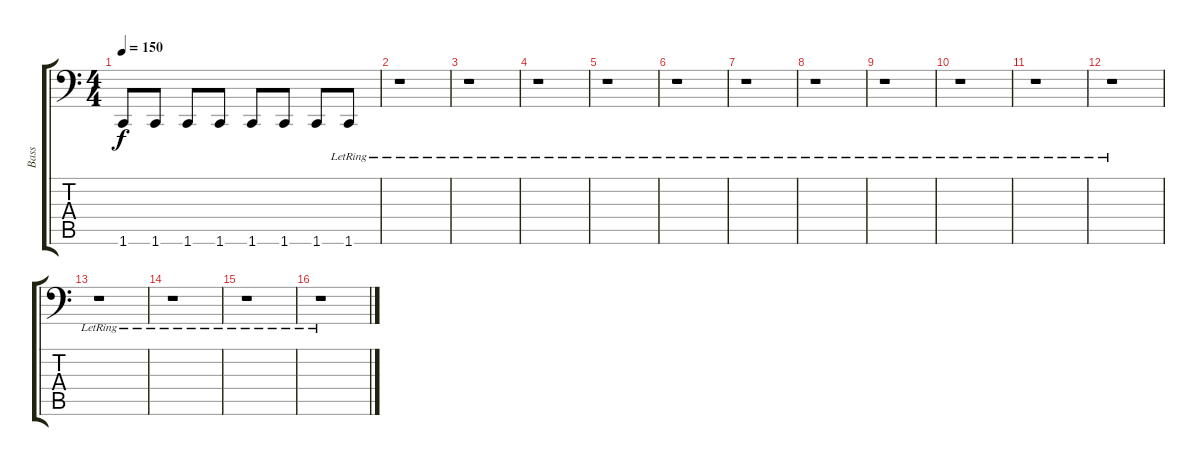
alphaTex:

\track ("Bass" "Bass") {instrument electricbasspick}
\staff {score tabs}
\tuning (C3 G2 D2 A1 E1 B0) {hide}
\ts (4 4)
\tempo 150
\clef f4
\ks c
1.6.8{dy f} 1.6.8 1.6.8 1.6.8 1.6.8 1.6.8 1.6.8 1.6{lr}.8 |
r.1 |
r.1 |
r.1 |
r.1 |
r.1 |
r.1 |
r.1 |
r.1 |
r.1 |
r.1 |
r.1 |
r.1 |
r.1 |
r.1 |
r.1
